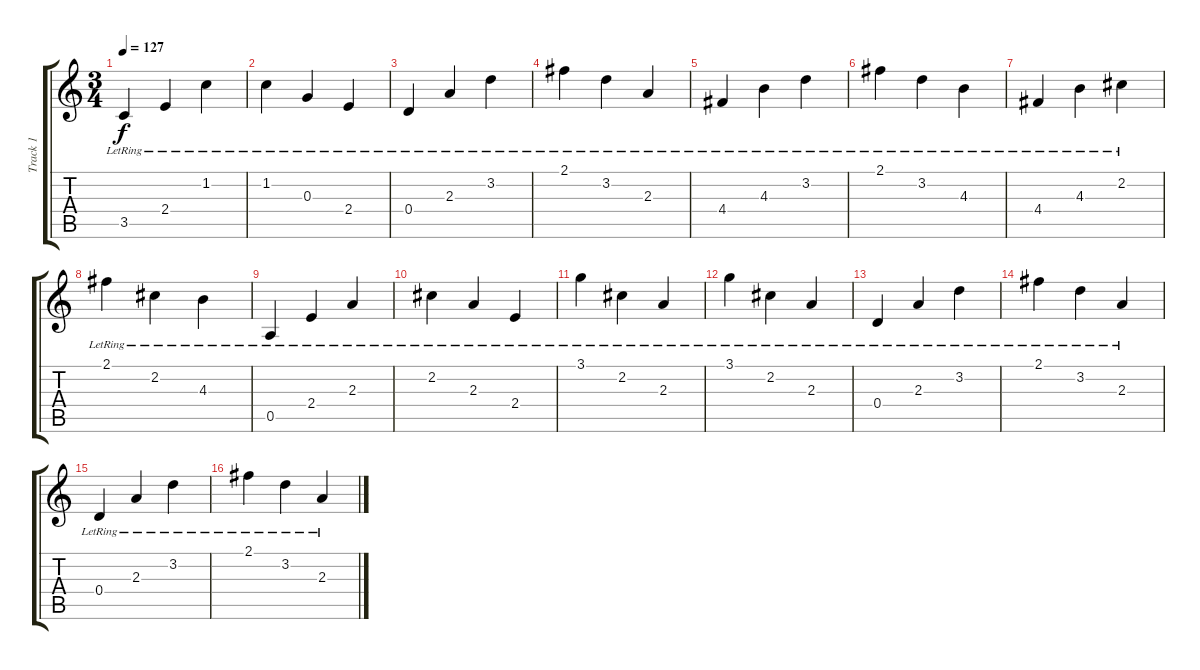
\track ("Track 1" "Track 1") {instrument acousticguitarsteel}
\staff {score tabs}
\tuning (E4 B3 G3 D3 A2 E2) {hide}
\ts (3 4)
\tempo 127
\clef g2
\ks c
3.5{lr}.4{dy f} 2.4{lr}.4 1.2{lr}.4 |
1.2{lr}.4 0.3{lr}.4 2.4{lr}.4 |
0.4{lr}.4 2.3{lr}.4 3.2{lr}.4 |
2.1{lr}.4 3.2{lr}.4 2.3{lr}.4 |
4.4{lr}.4 4.3{lr}.4 3.2{lr}.4 |
2.1{lr}.4 3.2{lr}.4 4.3{lr}.4 |
4.4{lr}.4 4.3{lr}.4 2.2{lr}.4 |
2.1{lr}.4 2.2{lr}.4 4.3{lr}.4 |
0.5{lr}.4 2.4{lr}.4 2.3{lr}.4 |
2.2{lr}.4 2.3{lr}.4 2.4{lr}.4 |
3.1{lr}.4 2.2{lr}.4 2.3{lr}.4 |
3.1{lr}.4 2.2{lr}.4 2.3{lr}.4 |
0.4{lr}.4 2.3{lr}.4 3.2{lr}.4 |
2.1{lr}.4 3.2{lr}.4 2.3{lr}.4 |
0.4{lr}.4 2.3{lr}.4 3.2{lr}.4 |
2.1{lr}.4 3.2{lr}.4 2.3{lr}.4
